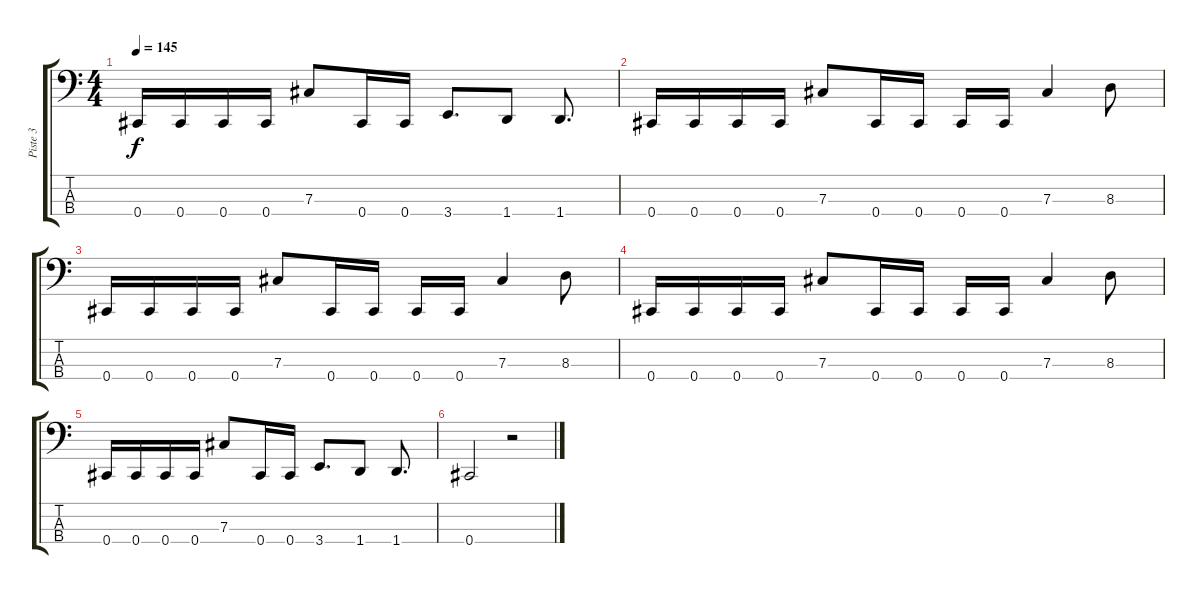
\track ("Piste 3" "Piste 3") {instrument electricbasspick}
\staff {score tabs}
\tuning (E2 B1 Gb1 Db1) {hide}
\ts (4 4)
\tempo 145
\clef f4
\ks c
0.4.16{dy f} 0.4.16 0.4.16 0.4.16 7.3.8 0.4.16 0.4.16 3.4.8{d} 1.4.8 1.4.8{d} |
0.4.16 0.4.16 0.4.16 0.4.16 7.3.8 0.4.16 0.4.16 0.4.16 0.4.16 7.3.4 8.3.8 |
0.4.16 0.4.16 0.4.16 0.4.16 7.3.8 0.4.16 0.4.16 0.4.16 0.4.16 7.3.4 8.3.8 |
0.4.16 0.4.16 0.4.16 0.4.16 7.3.8 0.4.16 0.4.16 0.4.16 0.4.16 7.3.4 8.3.8 |
0.4.16 0.4.16 0.4.16 0.4.16 7.3.8 0.4.16 0.4.16 3.4.8{d} 1.4.8 1.4.8{d} |
0.4.2 r.2
